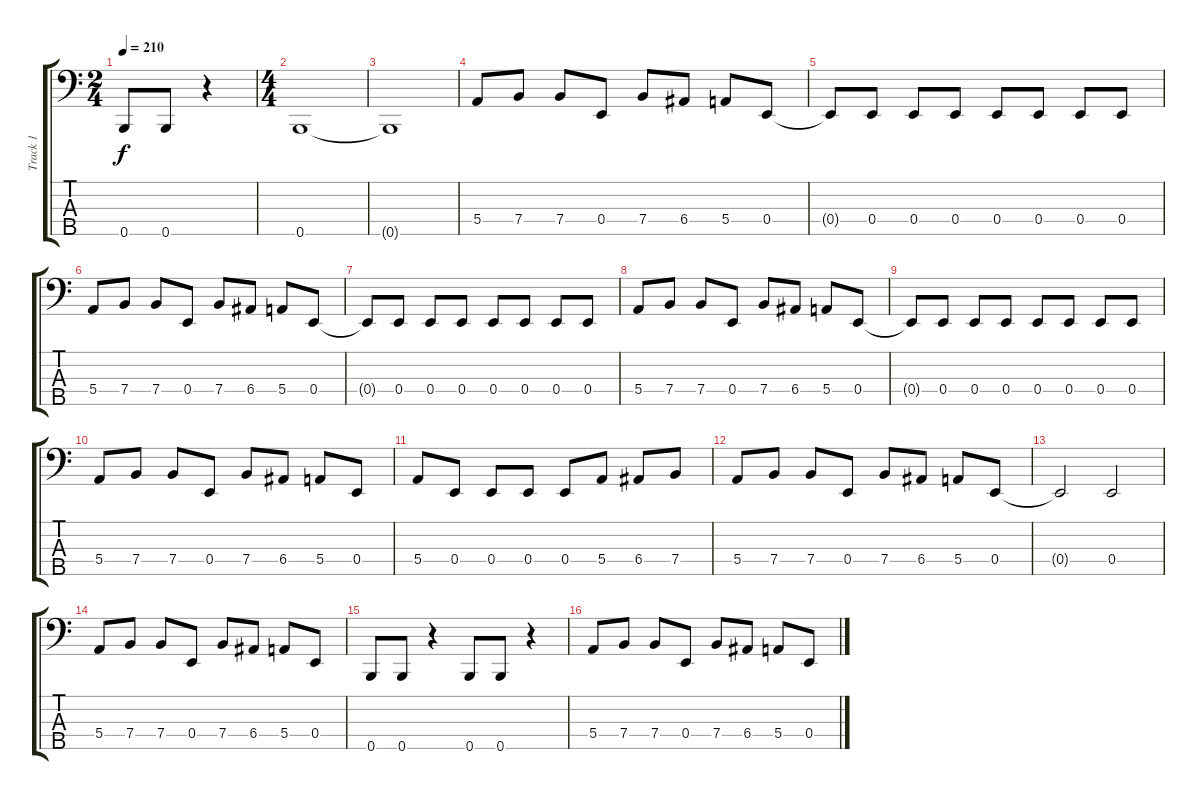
\track ("Track 1" "Track 1") {instrument electricbassfinger}
\staff {score tabs}
\tuning (G2 D2 A1 E1 B0) {hide}
\ts (2 4)
\tempo 210
\clef f4
\ks c
0.5.8{dy f} 0.5.8 r.4 |
\ts (4 4)
0.5.1 |
0.5{t}.1 |
5.4.8 7.4.8 7.4.8 0.4.8 7.4.8 6.4.8 5.4.8 0.4.8 |
0.4{t}.8 0.4.8 0.4.8 0.4.8 0.4.8 0.4.8 0.4.8 0.4.8 |
5.4.8 7.4.8 7.4.8 0.4.8 7.4.8 6.4.8 5.4.8 0.4.8 |
0.4{t}.8 0.4.8 0.4.8 0.4.8 0.4.8 0.4.8 0.4.8 0.4.8 |
5.4.8 7.4.8 7.4.8 0.4.8 7.4.8 6.4.8 5.4.8 0.4.8 |
0.4{t}.8 0.4.8 0.4.8 0.4.8 0.4.8 0.4.8 0.4.8 0.4.8 |
5.4.8 7.4.8 7.4.8 0.4.8 7.4.8 6.4.8 5.4.8 0.4.8 |
5.4.8 0.4.8 0.4.8 0.4.8 0.4.8 5.4.8 6.4.8 7.4.8 |
5.4.8 7.4.8 7.4.8 0.4.8 7.4.8 6.4.8 5.4.8 0.4.8 |
0.4{t}.2 0.4.2 |
5.4.8 7.4.8 7.4.8 0.4.8 7.4.8 6.4.8 5.4.8 0.4.8 |
0.5.8 0.5.8 r.4 0.5.8 0.5.8 r.4 |
5.4.8 7.4.8 7.4.8 0.4.8 7.4.8 6.4.8 5.4.8 0.4.8
